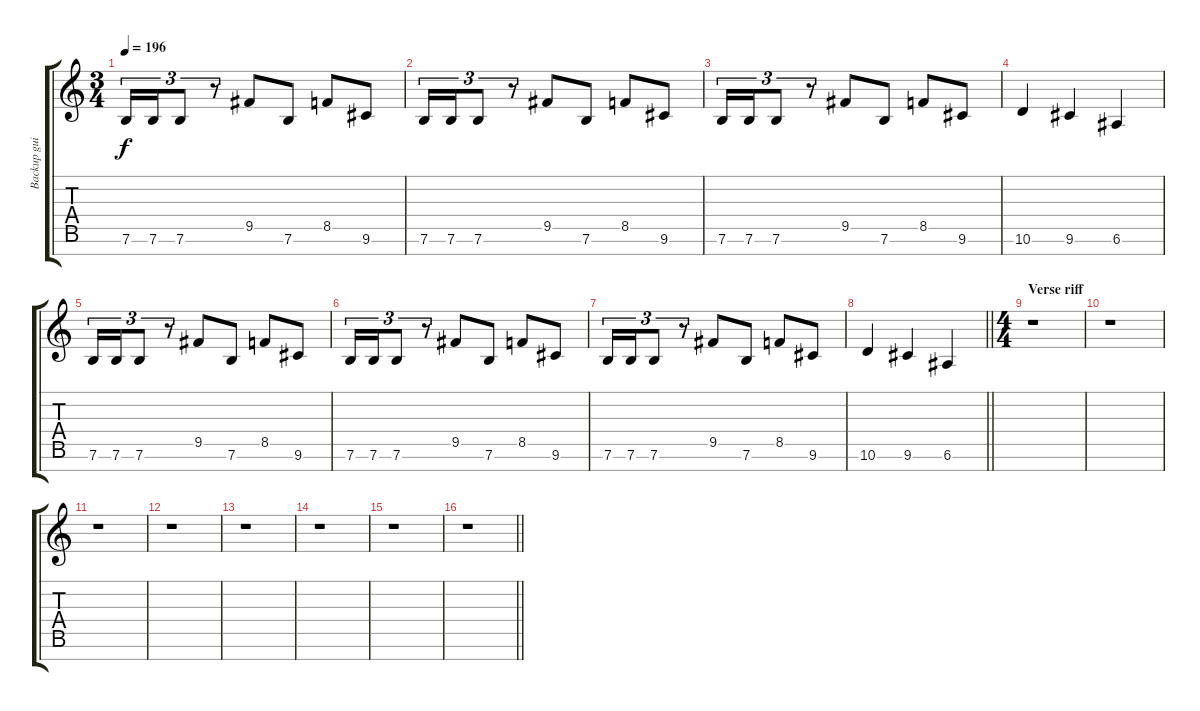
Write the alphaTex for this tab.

\track ("Backup guitars" "Backup gui") {instrument distortionguitar}
\staff {score tabs}
\tuning (E4 B3 G3 D3 A2 E2 B1) {hide}
\ts (3 4)
\tempo 196
\clef g2
\ks c
7.6.16{tu (3 2) dy f} 7.6.16{tu (3 2)} 7.6.8{tu (3 2)} r.8{tu (3 2)} 9.5.8 7.6.8 8.5.8 9.6.8 |
7.6.16{tu (3 2)} 7.6.16{tu (3 2)} 7.6.8{tu (3 2)} r.8{tu (3 2)} 9.5.8 7.6.8 8.5.8 9.6.8 |
7.6.16{tu (3 2)} 7.6.16{tu (3 2)} 7.6.8{tu (3 2)} r.8{tu (3 2)} 9.5.8 7.6.8 8.5.8 9.6.8 |
10.6.4 9.6.4 6.6.4 |
7.6.16{tu (3 2)} 7.6.16{tu (3 2)} 7.6.8{tu (3 2)} r.8{tu (3 2)} 9.5.8 7.6.8 8.5.8 9.6.8 |
7.6.16{tu (3 2)} 7.6.16{tu (3 2)} 7.6.8{tu (3 2)} r.8{tu (3 2)} 9.5.8 7.6.8 8.5.8 9.6.8 |
7.6.16{tu (3 2)} 7.6.16{tu (3 2)} 7.6.8{tu (3 2)} r.8{tu (3 2)} 9.5.8 7.6.8 8.5.8 9.6.8 |
\barLineRight lightlight
10.6.4 9.6.4 6.6.4 |
\ts (4 4)
\section ("" "Verse riff")
r.1 |
r.1 |
r.1 |
r.1 |
r.1 |
r.1 |
r.1 |
\barLineRight lightlight
r.1
